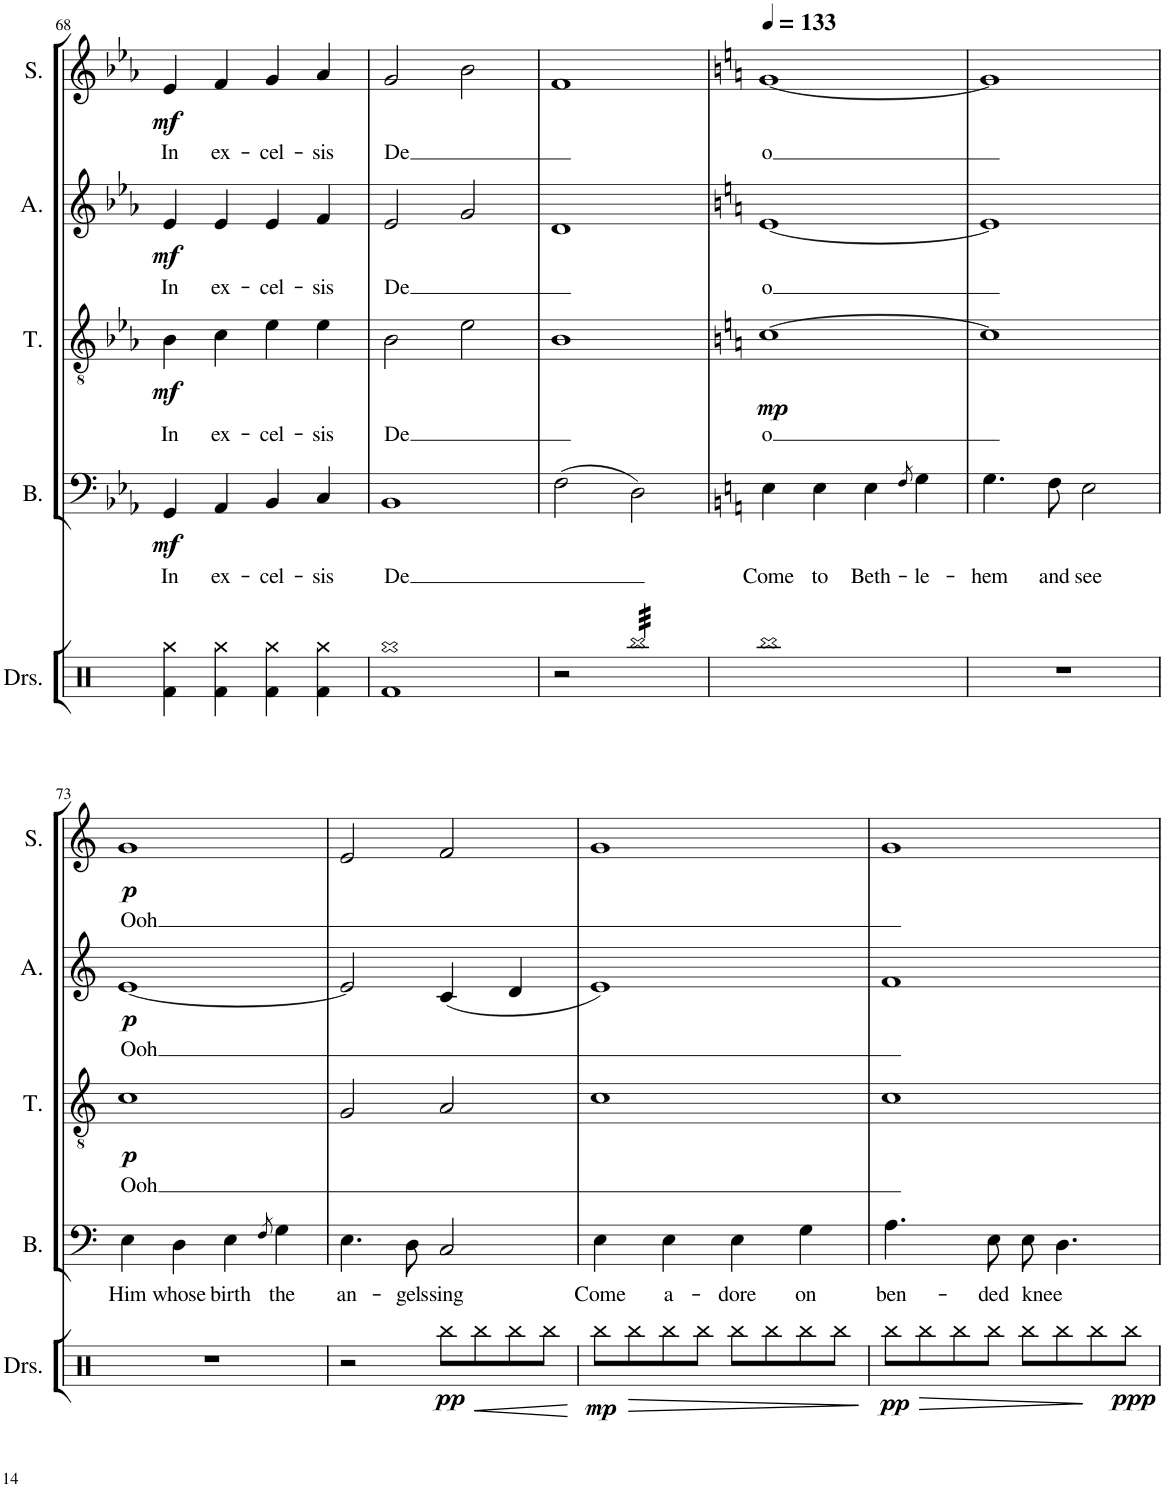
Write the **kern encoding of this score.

**kern	**text	**dynam	**kern	**text	**dynam	**kern	**text	**dynam	**kern	**text	**dynam
*part4	*part4	*part4	*part3	*part3	*part3	*part2	*part2	*part2	*part1	*part1	*part1
*staff4	*staff4	*staff4	*staff3	*staff3	*staff3	*staff2	*staff2	*staff2	*staff1	*staff1	*staff1
*I"Bass	*	*	*I"Tenor	*	*	*I"Alto	*	*	*I"Soprano	*	*
*I'B.	*	*	*I'T.	*	*	*I'A.	*	*	*I'S.	*	*
!!LO:PB:g=z
*clefF4	*	*	*clefGv2	*	*	*clefG2	*	*	*clefG2	*	*
*k[b-e-a-]	*	*	*k[b-e-a-]	*	*	*k[b-e-a-]	*	*	*k[b-e-a-]	*	*
*M4/4	*	*	*M4/4	*	*	*M4/4	*	*	*M4/4	*	*
=68	=68	=68	=68	=68	=68	=68	=68	=68	=68	=68	=68
!	!LO:LY:b	!LO:DY:b	!	!LO:LY:b	!LO:DY:b	!	!LO:LY:b	!LO:DY:b	!	!LO:LY:b	!LO:DY:b
4GG/	In	mf	4B-\	In	mf	4e-/	In	mf	4e-/	In	mf
!	!LO:LY:b	!	!	!LO:LY:b	!	!	!LO:LY:b	!	!	!LO:LY:b	!
4AA-/	ex-	.	4c\	ex-	.	4e-/	ex-	.	4f/	ex-	.
!	!LO:LY:b	!	!	!LO:LY:b	!	!	!LO:LY:b	!	!	!LO:LY:b	!
4BB-/	-cel-	.	4e-\	-cel-	.	4e-/	-cel-	.	4g/	-cel-	.
!	!LO:LY:b	!	!	!LO:LY:b	!	!	!LO:LY:b	!	!	!LO:LY:b	!
4C/	-sis	.	4e-\	-sis	.	4f/	-sis	.	4a-/	-sis	.
=69	=69	=69	=69	=69	=69	=69	=69	=69	=69	=69	=69
!	!LO:LY:b	!	!	!LO:LY:b	!	!	!LO:LY:b	!	!	!LO:LY:b	!
1BB-	De	.	2B-\	De	.	2e-/	De	.	2g/	-De	.
.	.	.	2e-\	.	.	2g/	.	.	2b-\	.	.
=70	=70	=70	=70	=70	=70	=70	=70	=70	=70	=70	=70
(2F\	.	.	1B-	.	.	1d	.	.	1f	.	.
2D\)	.	.	.	.	.	.	.	.	.	.	.
=71	=71	=71	=71	=71	=71	=71	=71	=71	=71	=71	=71
*k[]	*	*	*k[]	*	*	*k[]	*	*	*k[]	*	*
*	*	*	*	*	*	*	*	*	*MM133	*	*
!	!LO:LY:b	!	!	!LO:LY:b	!LO:DY:b	!	!LO:LY:b	!	!	!LO:LY:b	!
4E\	Come	.	[1c	o	mp	[1e	o	.	[1g	o	.
!	!LO:LY:b	!	!	!	!	!	!	!	!	!	!
4E\	to	.	.	.	.	.	.	.	.	.	.
!	!LO:LY:b	!	!	!	!	!	!	!	!	!	!
4E\	Beth-	.	.	.	.	.	.	.	.	.	.
8qF/	.	.	.	.	.	.	.	.	.	.	.
!	!LO:LY:b	!	!	!	!	!	!	!	!	!	!
4G\	-le-	.	.	.	.	.	.	.	.	.	.
=72	=72	=72	=72	=72	=72	=72	=72	=72	=72	=72	=72
!	!LO:LY:b	!	!	!	!	!	!	!	!	!	!
4.G\	-hem	.	1c]	.	.	1e]	.	.	1g]	.	.
!	!LO:LY:b	!	!	!	!	!	!	!	!	!	!
8F\	and	.	.	.	.	.	.	.	.	.	.
!	!LO:LY:b	!	!	!	!	!	!	!	!	!	!
2E\	see	.	.	.	.	.	.	.	.	.	.
!!LO:LB:g=z
=73	=73	=73	=73	=73	=73	=73	=73	=73	=73	=73	=73
!	!LO:LY:b	!	!	!LO:LY:b	!LO:DY:b	!	!LO:LY:b	!LO:DY:b	!	!LO:LY:b	!LO:DY:b
4E\	Him	.	1c	Ooh	p	[1e	Ooh	p	1g	Ooh	p
!	!LO:LY:b	!	!	!	!	!	!	!	!	!	!
4D\	whose	.	.	.	.	.	.	.	.	.	.
!	!LO:LY:b	!	!	!	!	!	!	!	!	!	!
4E\	birth	.	.	.	.	.	.	.	.	.	.
8qF/	.	.	.	.	.	.	.	.	.	.	.
!	!LO:LY:b	!	!	!	!	!	!	!	!	!	!
4G\	the	.	.	.	.	.	.	.	.	.	.
=74	=74	=74	=74	=74	=74	=74	=74	=74	=74	=74	=74
!	!LO:LY:b	!	!	!	!	!	!	!	!	!	!
4.E\	an-	.	2G/	.	.	2e/]	.	.	2e/	.	.
!	!LO:LY:b	!	!	!	!	!	!	!	!	!	!
8D\	-gels	.	.	.	.	.	.	.	.	.	.
!	!LO:LY:b	!	!	!	!	!	!	!	!	!	!
2C/	sing	.	2A/	.	.	(4c/	.	.	2f/	.	.
.	.	.	.	.	.	4d/	.	.	.	.	.
=75	=75	=75	=75	=75	=75	=75	=75	=75	=75	=75	=75
!	!LO:LY:b	!	!	!	!	!	!	!	!	!	!
4E\	Come	.	1c	.	.	1e)	.	.	1g	.	.
!	!LO:LY:b	!	!	!	!	!	!	!	!	!	!
4E\	a-	.	.	.	.	.	.	.	.	.	.
!	!LO:LY:b	!	!	!	!	!	!	!	!	!	!
4E\	-dore	.	.	.	.	.	.	.	.	.	.
!	!LO:LY:b	!	!	!	!	!	!	!	!	!	!
4G\	on	.	.	.	.	.	.	.	.	.	.
=76	=76	=76	=76	=76	=76	=76	=76	=76	=76	=76	=76
!	!LO:LY:b	!	!	!	!	!	!	!	!	!	!
4.A\	ben-	.	1c	.	.	1f	.	.	1g	.	.
!	!LO:LY:b	!	!	!	!	!	!	!	!	!	!
8E\	-ded	.	.	.	.	.	.	.	.	.	.
!	!LO:LY:b	!	!	!	!	!	!	!	!	!	!
8E\	knee	.	.	.	.	.	.	.	.	.	.
4.D\	.	.	.	.	.	.	.	.	.	.	.
=	=	=	=	=	=	=	=	=	=	=	=
*-	*-	*-	*-	*-	*-	*-	*-	*-	*-	*-	*-
